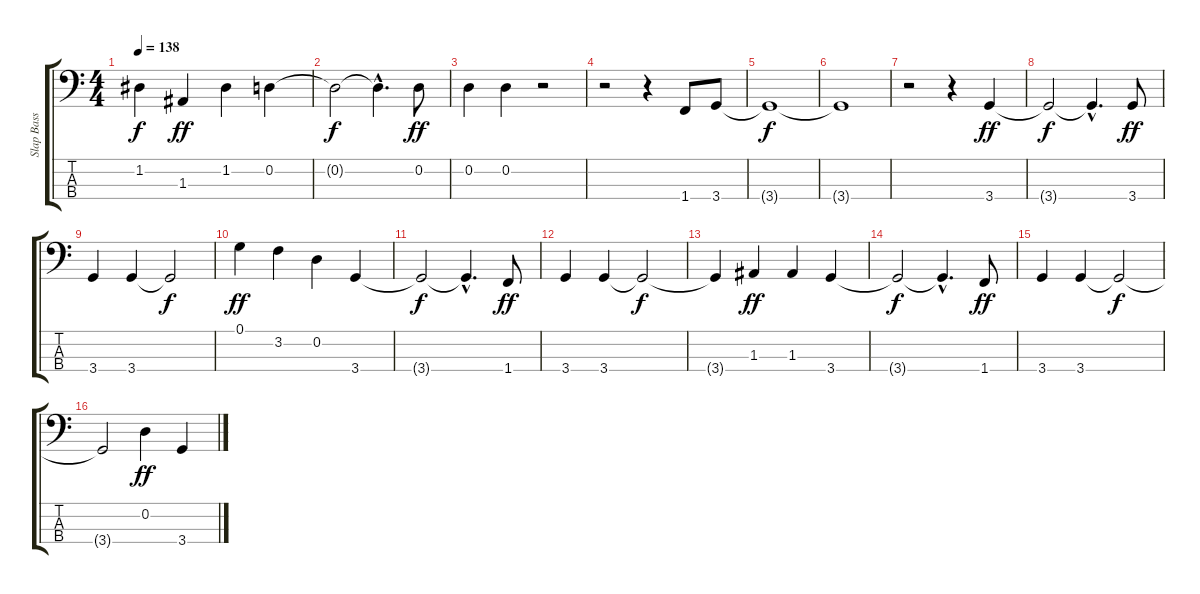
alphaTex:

\track ("Slap Bass" "Slap Bass") {instrument slapbass1}
\staff {score tabs}
\tuning (G2 D2 A1 E1) {hide}
\ts (4 4)
\tempo 138
\clef f4
\ks c
1.2{t}.4{dy f} 1.3.4{dy ff} 1.2.4 0.2.4 |
0.2{t}.2{dy f} 0.2{hac t}.4{d} 0.2.8{dy ff} |
0.2.4 0.2.4 r.2 |
r.2 r.4 1.4.8 3.4.8 |
3.4{t}.1{dy f} |
3.4{t}.1 |
r.2 r.4 3.4.4{dy ff} |
3.4{t}.2{dy f} 3.4{hac t}.4{d} 3.4.8{dy ff} |
3.4.4 3.4.4 3.4{t}.2{dy f} |
0.1.4{dy ff} 3.2.4 0.2.4 3.4.4 |
3.4{t}.2{dy f} 3.4{hac t}.4{d} 1.4.8{dy ff} |
3.4.4 3.4.4 3.4{t}.2{dy f} |
3.4{t}.4 1.3.4{dy ff} 1.3.4 3.4.4 |
3.4{t}.2{dy f} 3.4{hac t}.4{d} 1.4.8{dy ff} |
3.4.4 3.4.4 3.4{t}.2{dy f} |
3.4{t}.2 0.2.4{dy ff} 3.4.4
